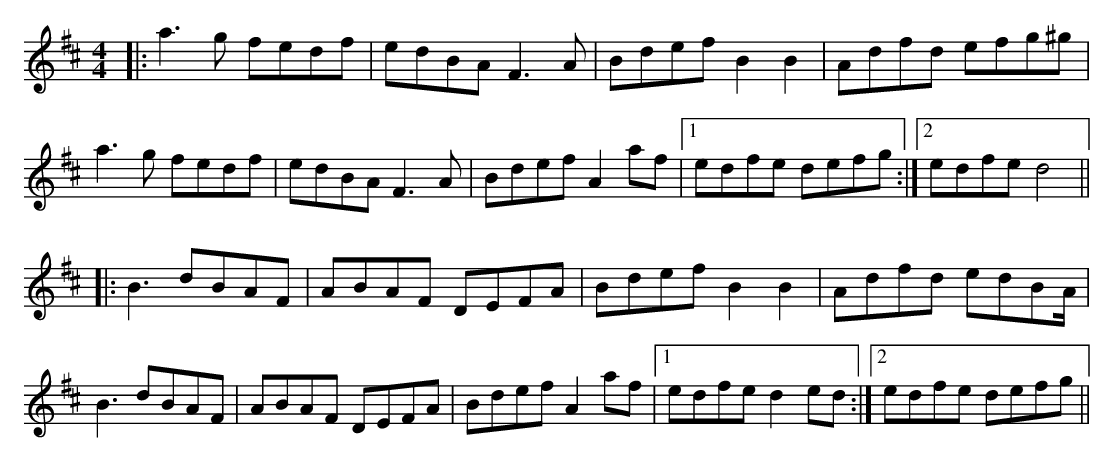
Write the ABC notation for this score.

X:1
M:4/4
K:D
|:a3g fedf | edBA F3A| Bdef B2B2 | Adfd efg^g|
a3g fedf | edBA F3A| Bdef A2af |1 edfe defg :|2 edfe d4 ||
|:B3 dBAF | ABAF DEFA | Bdef B2B2 |Adfd edBA/|
B3 dBAF |ABAF DEFA | Bdef A2af |1 edfe d2ed:|2 edfe defg ||
